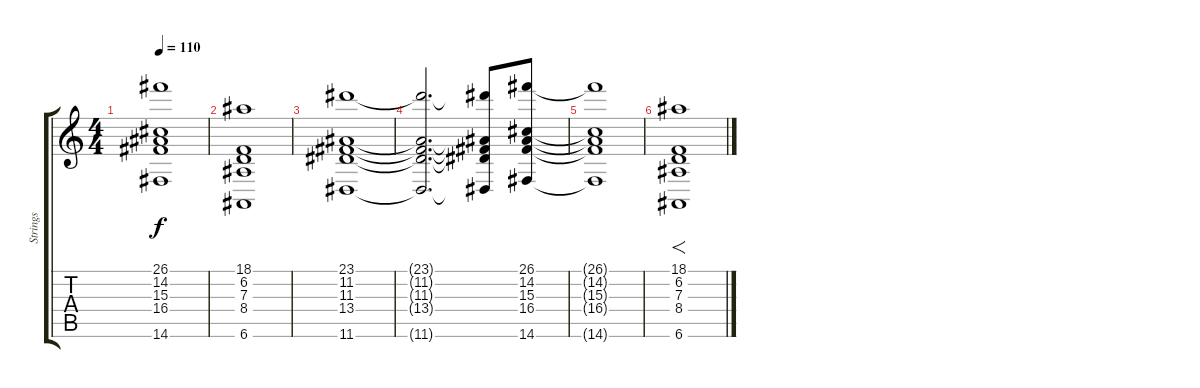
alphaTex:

\track ("Strings" "Strings") {instrument stringensemble1}
\staff {score tabs}
\tuning (E4 B3 G3 D3 A2 E2) {hide}
\ts (4 4)
\tempo 110
\clef g2
\ks c
(26.1{t} 14.2{t} 15.3{t} 16.4{t} 14.6{t}).1{dy f} |
(18.1 6.2 7.3 8.4 6.6).1 |
(23.1 11.2 11.3 13.4 11.6).1 |
(23.1{t} 11.2{t} 11.3{t} 13.4{t} 11.6{t}).2{d} (23.1{t} 11.2{t} 11.3{t} 13.4{t} 11.6{t}).8 (26.1 14.2 15.3 16.4 14.6).8 |
(26.1{t} 14.2{t} 15.3{t} 16.4{t} 14.6{t}).1 |
(18.1 6.2 7.3 8.4 6.6).1{f}
